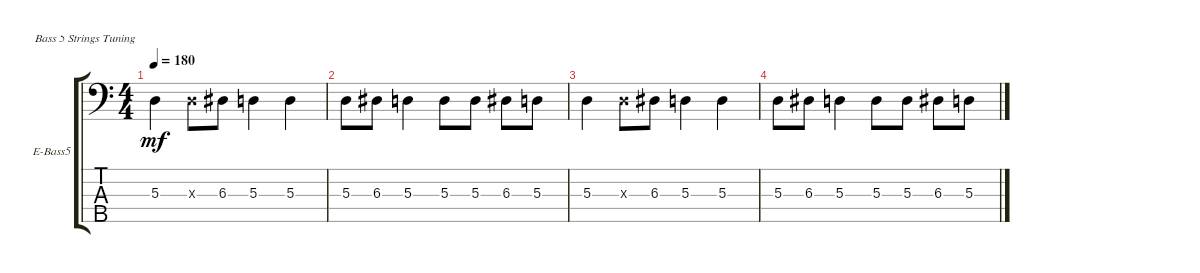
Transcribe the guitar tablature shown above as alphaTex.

\bracketExtendMode groupsimilarinstruments
\firstSystemTrackNameOrientation horizontal
\otherSystemsTrackNameOrientation horizontal
\track ("Electric Bass" "E-Bass5") {instrument electricbassfinger}
\staff {score tabs}
\tuning (G2 D2 A1 E1 B0)
\ts (4 4)
\tempo 180
\clef f4
\scale
0.333333
\ks c
5.3.4{dy mf} 5.3{x}.8 6.3.8 5.3.4 5.3.4 |
\scale
0.333333 5.3.8 6.3.8 5.3.4 5.3.8 5.3.8 6.3.8 5.3.8 |
\scale
0.333333 5.3.4 5.3{x}.8 6.3.8 5.3.4 5.3.4 |
\scale
0.333333 5.3.8 6.3.8 5.3.4 5.3.8 5.3.8 6.3.8 5.3.8 |
\scale
0.333333 |
\scale
0.333333 |
\scale
0.333333 |
\scale
0.333333 |
\scale
0.333333 |
\scale
0.333333 |
\scale
0.333333 |
\scale
0.333333 |
\scale
0.333333 |
\scale
0.333333 |
\scale
0.333333 |
\scale
0.333333
